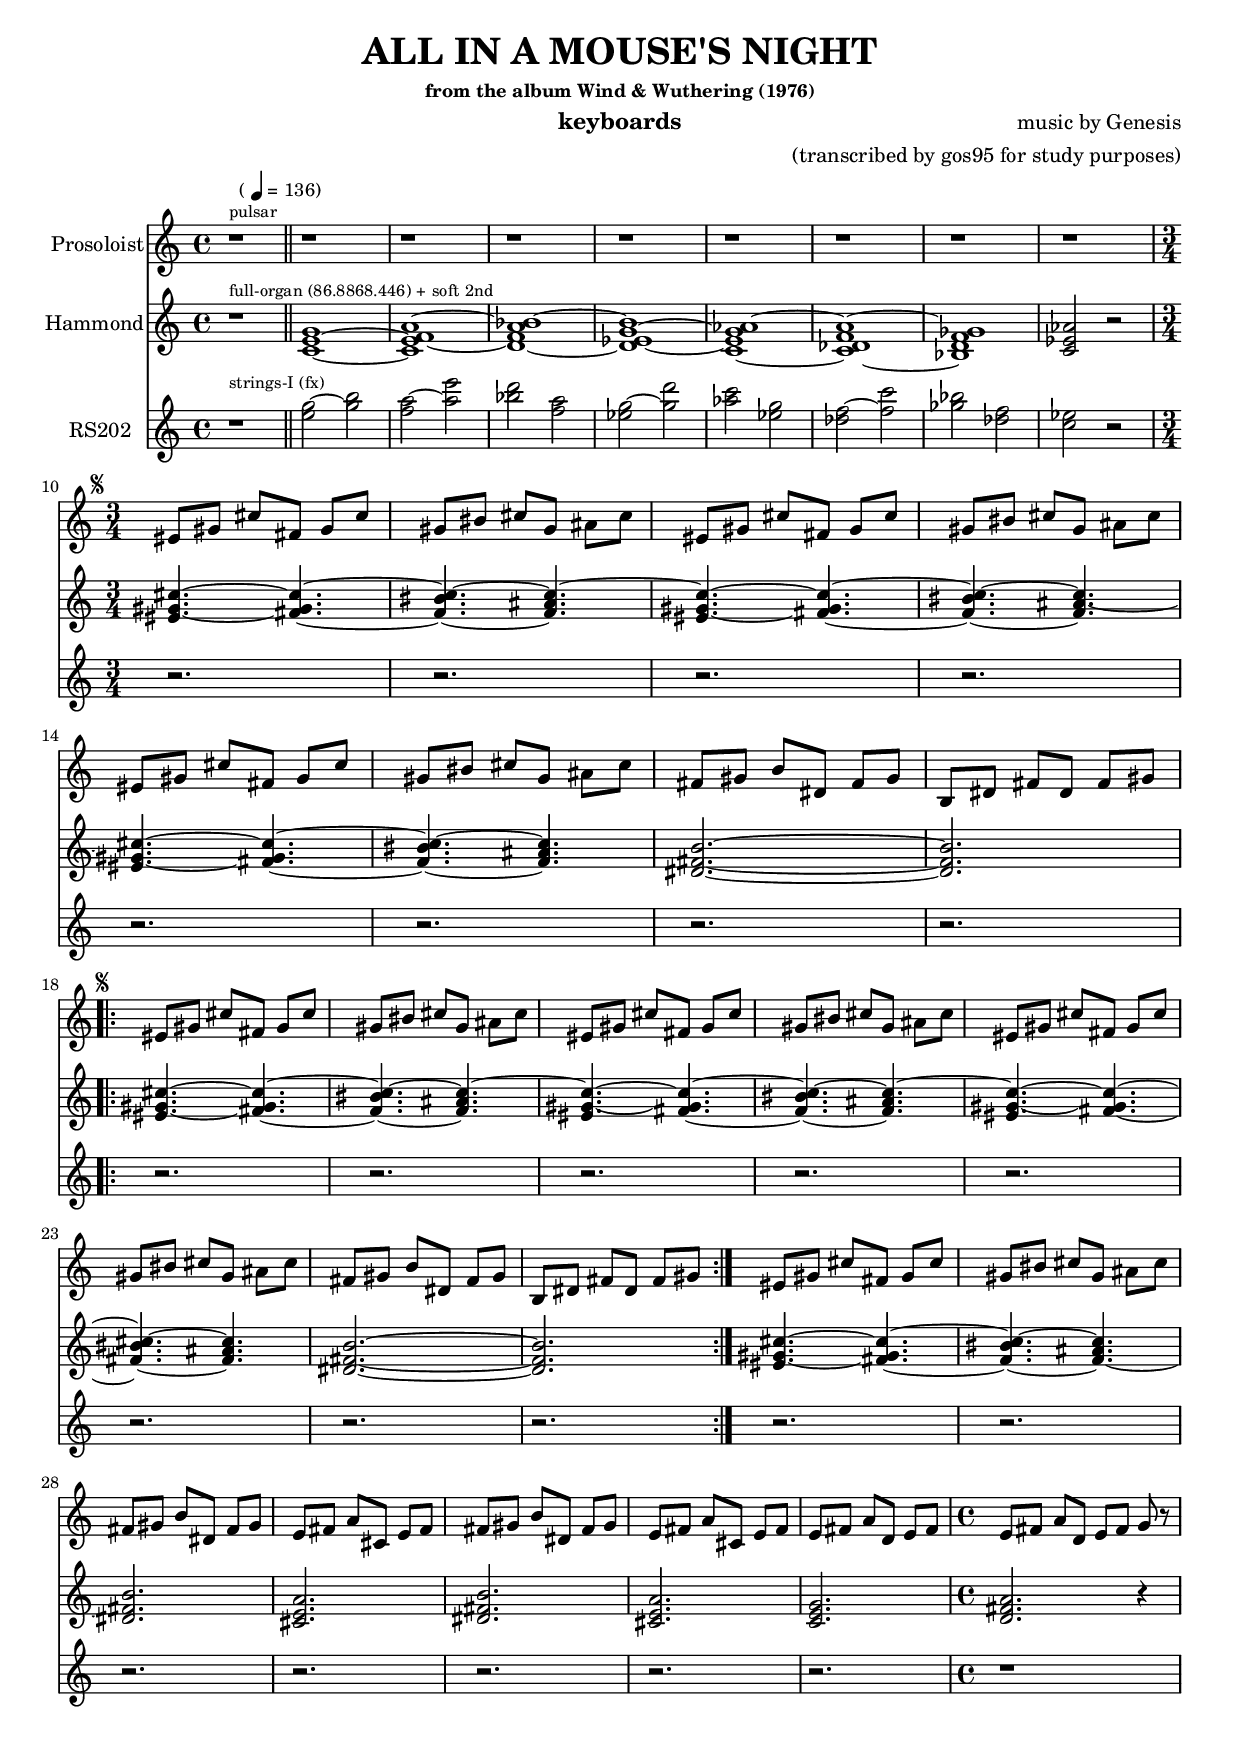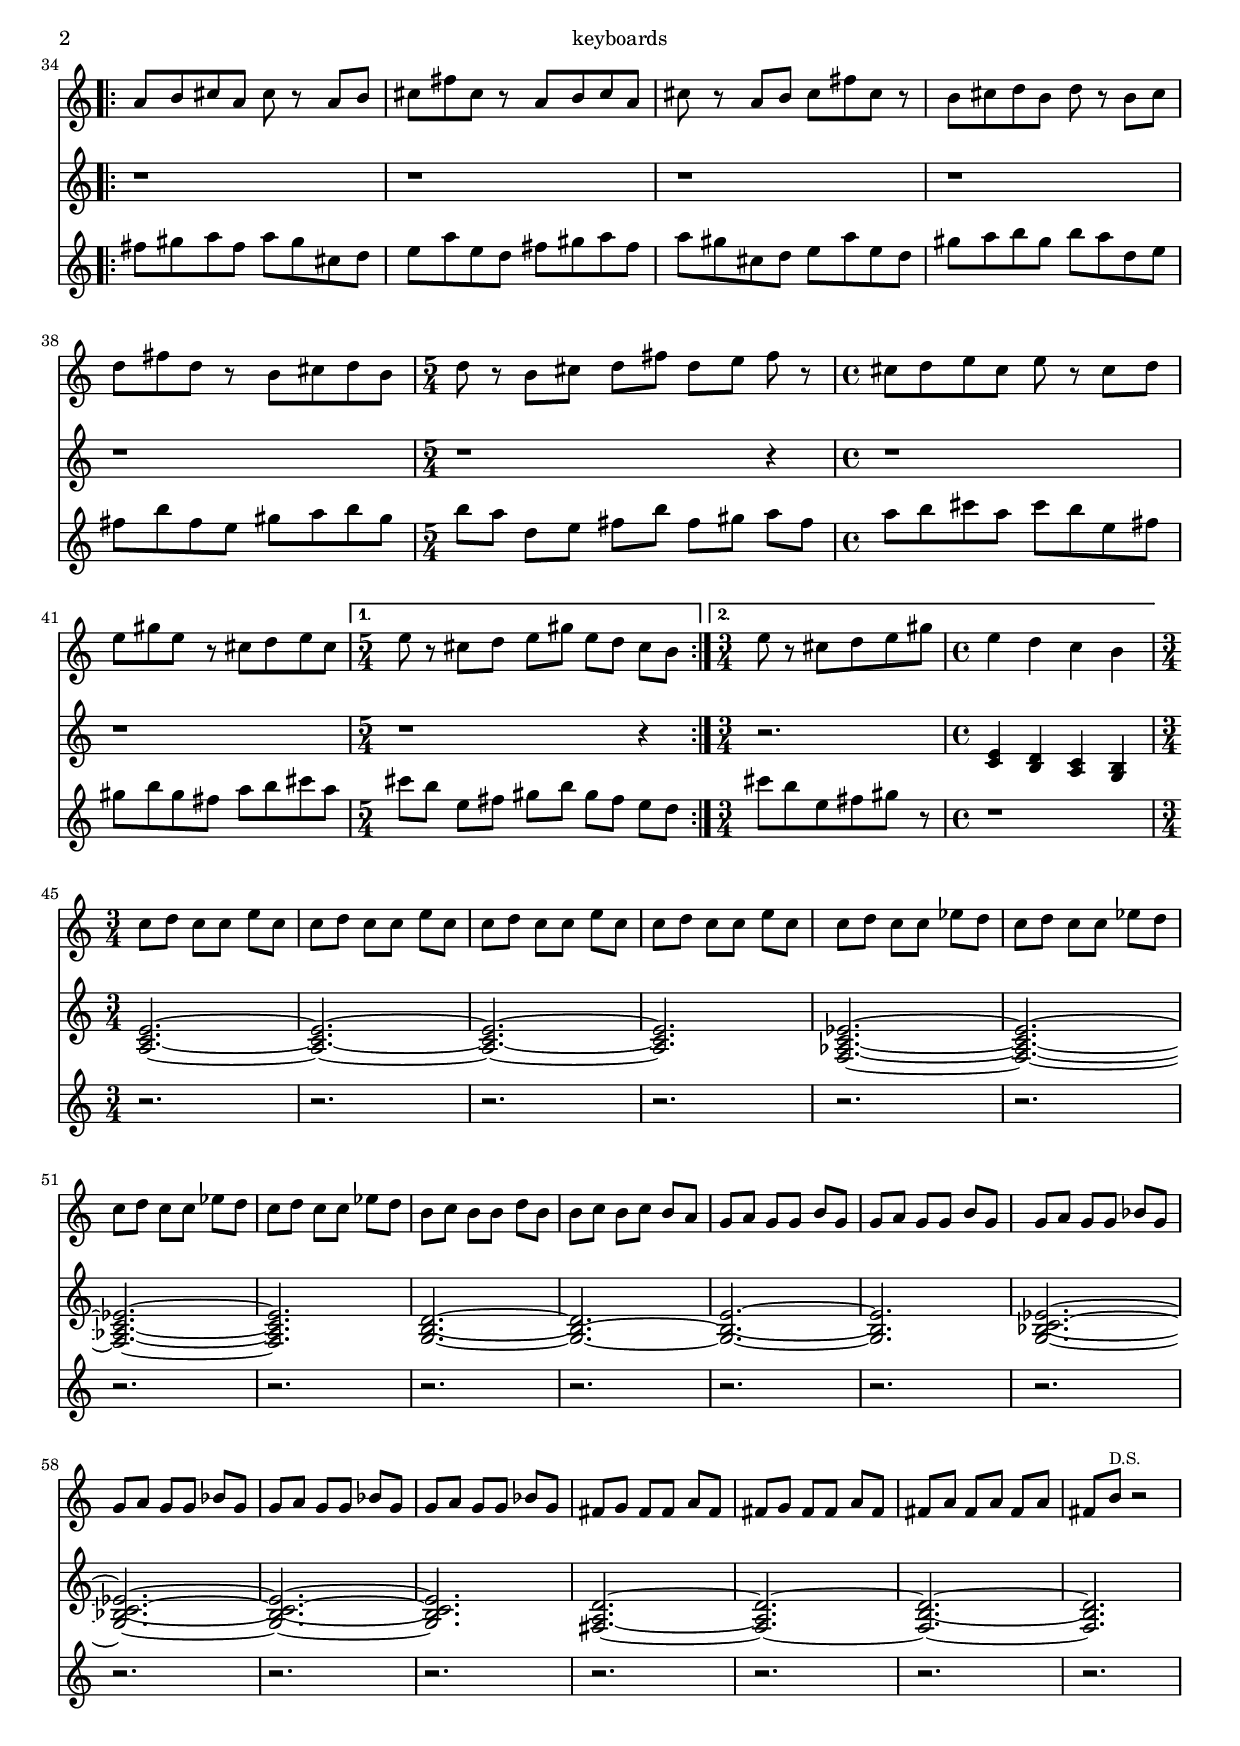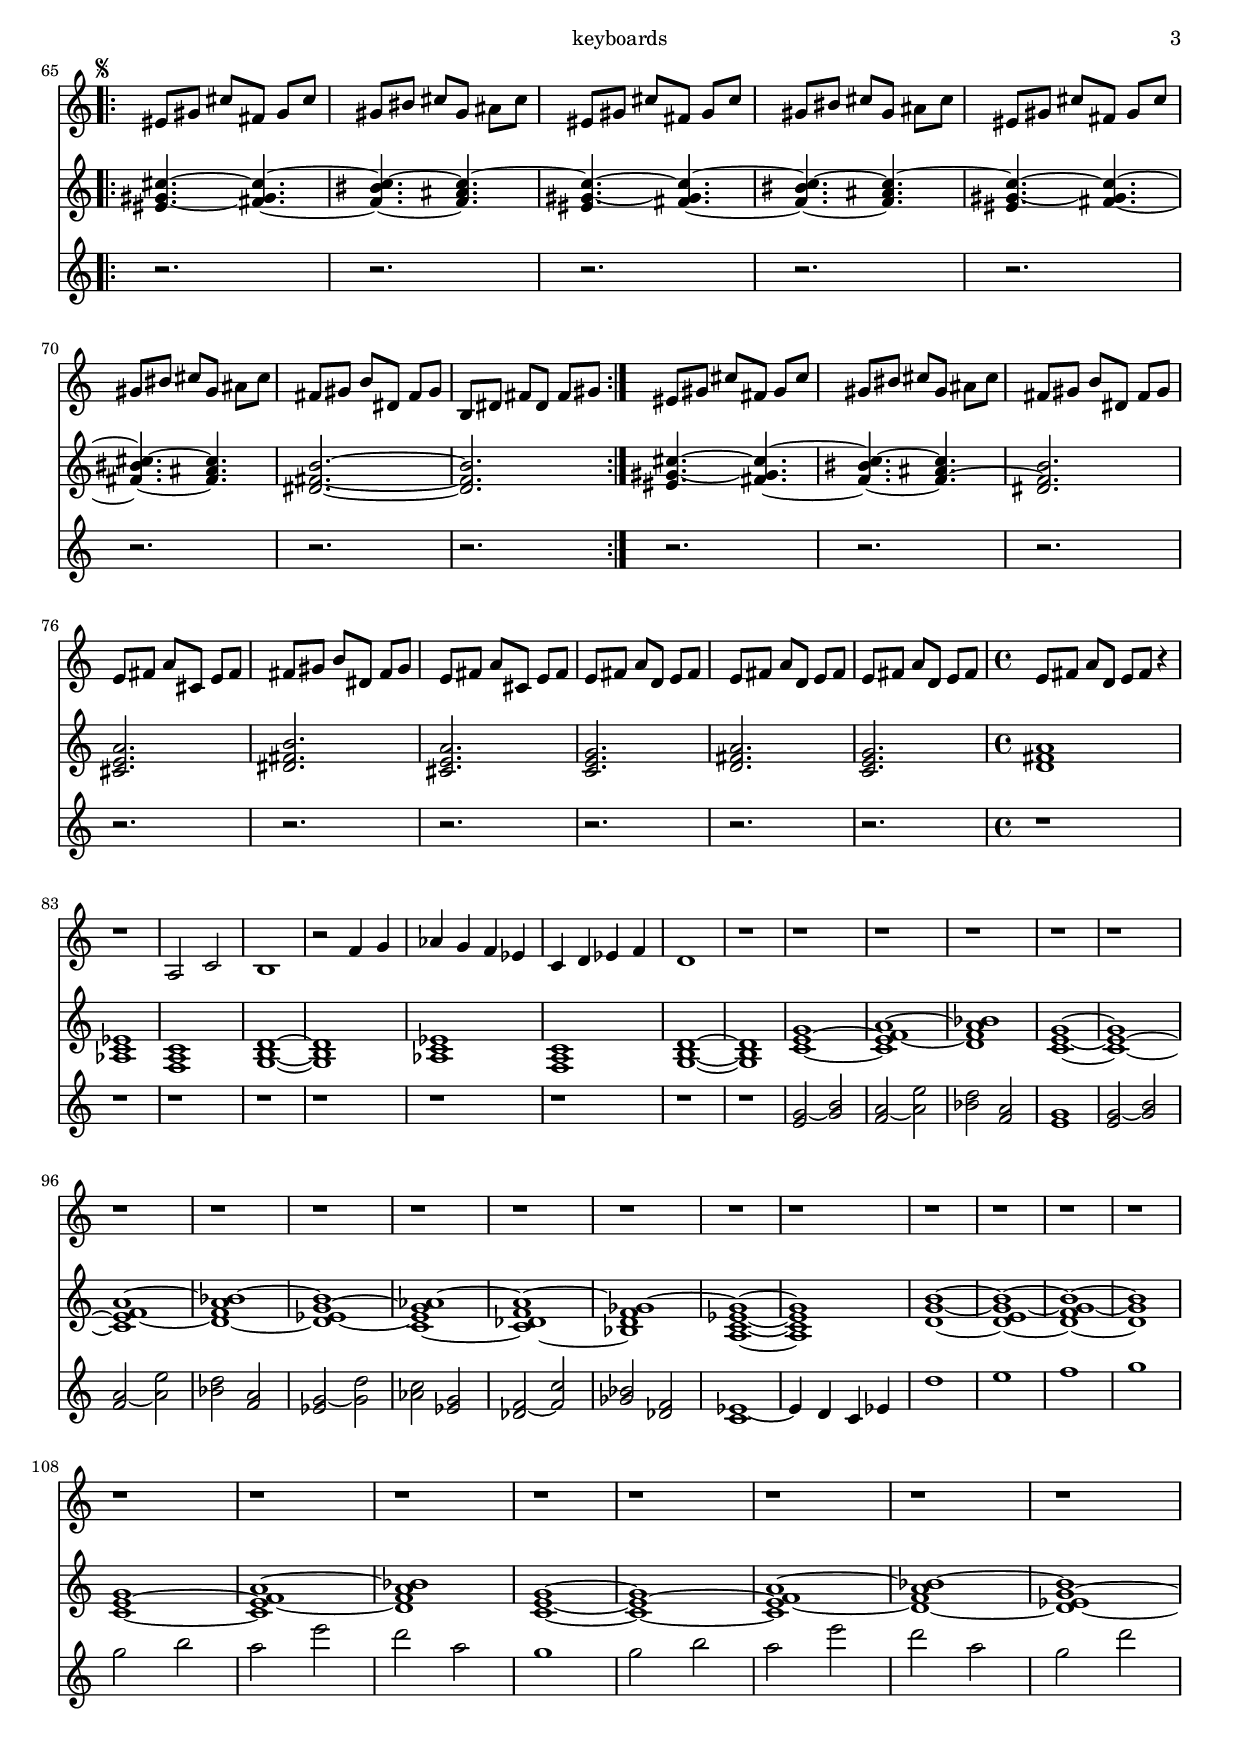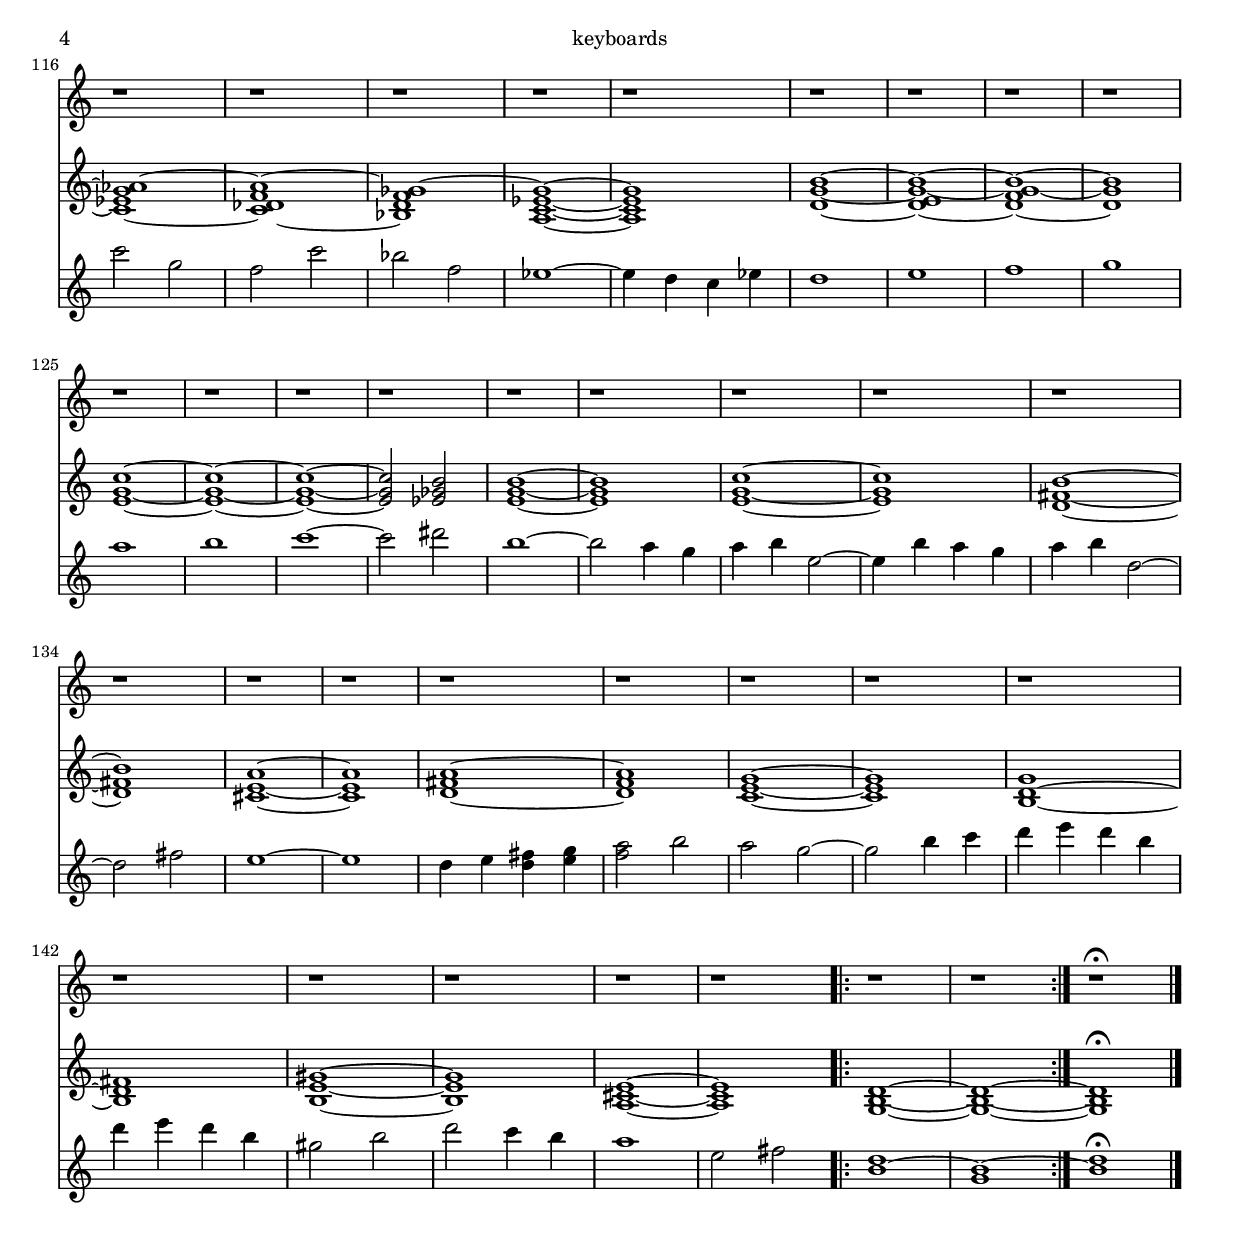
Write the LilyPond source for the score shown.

% ===========================================================================================================
% all-in-a-mouses-night.ly
%  _____ _        ___            _       ___ _    _      ___   __ _____ _         ___                 _    
% |_   _| |_  ___| _ ) __ _ _ _ | |__ __/ __(_)__| |___ / _ \ / _|_   _| |_  ___ / __|___ _ _  ___ __(_)___
%   | | | ' \/ -_) _ \/ _` | ' \| / /(_-<__ \ / _` / -_) (_) |  _| | | | ' \/ -_) (_ / -_) ' \/ -_|_-< (_-<
%   |_| |_||_\___|___/\__,_|_||_|_\_\/__/___/_\__,_\___|\___/|_|   |_| |_||_\___|\___\___|_||_\___/__/_/__/
%                                                                                                          
% Copyright (c) 2019 Alessandro Fraschetti (mail: gos95@gommagomma.net)
%
% Permission is hereby granted, free of charge, to any person obtaining a copy
% of this software and associated documentation files (the "Software"), to deal
% in the Software without restriction, including without limitation the rights
% to use, copy, modify, merge, publish, distribute, sublicense, and/or sell
% copies of the Software, and to permit persons to whom the Software is
% furnished to do so, subject to the following conditions:
% 
% The above copyright notice and this permission notice shall be included in all
% copies or substantial portions of the Software.
% 
% THE SOFTWARE IS PROVIDED "AS IS", WITHOUT WARRANTY OF ANY KIND, EXPRESS OR
% IMPLIED, INCLUDING BUT NOT LIMITED TO THE WARRANTIES OF MERCHANTABILITY,
% FITNESS FOR A PARTICULAR PURPOSE AND NONINFRINGEMENT. IN NO EVENT SHALL THE
% AUTHORS OR COPYRIGHT HOLDERS BE LIABLE FOR ANY CLAIM, DAMAGES OR OTHER
% LIABILITY, WHETHER IN AN ACTION OF CONTRACT, TORT OR OTHERWISE, ARISING FROM,
% OUT OF OR IN CONNECTION WITH THE SOFTWARE OR THE USE OR OTHER DEALINGS IN THE
% SOFTWARE.
% ===========================================================================================================


\version "2.12.3"
#(ly:set-option 'delete-intermediate-files #t)
#(set-global-staff-size 18)


% ===========================================================================================================
% ------------------------------------------  S E C T I O N S  ----------------------------------------------
% ===========================================================================================================


% -----------------------------------------------------------------------------------------------------------
% --  INTRO  ------------------------------------------------------------------------------------------------
% -----------------------------------------------------------------------------------------------------------
hammondIntroMajSeven = \relative c' {
    <c e g>1~
	<c e f a>1~
	<d f a bes>1~
	<d ees g bes>1~
	<c ees g aes>1~
	<c des f aes>1~
	<bes des f ges>1
	<c ees aes>2		r2
}
hammondIntro = \relative c {
    <e g c>1~	
	<f a c>1~
	<f bes d>1~
	<ees g bes>1~
	<ees aes c>1~
	<des f aes>1~
	<des ges bes>1
	<c ees aes>2		r2
}
hammondIntroHight = \relative c' {
    <c e g>1		
	<c f a>1
	<d f bes>1		
	<bes ees g>1
	<aes c ees>1	
	<aes des f>1
	<bes des ges>1	
	<aes c ees>2		r2
}
stringsIntro = \relative c'' {
    <e g>2~				<g b>2
	<f a>2~				<a e'>2
	<bes d>2			<f a>2
	<ees g>2~			<g d'>2
	<aes c>2			<ees g>2
	<des f>2~			<f c'>2
	<ges bes>2			<des f>2
	<c ees>2		r2
}
stringsIntroBis = \relative c'' {
    <e g>2~				<g b>2
	<f a>2~				<a e'>2
	<bes d>2~			<a bes>2
	<ees g>2~			<g d'>2
	<aes c>2~			<g aes>2
	<des f>2~			<f c'>2
	<ges bes>2~			<f ges>2
	<c ees>2		r2
}
restIntro = \relative c'' {
    r1 r1 r1 r1 r1 r1 r1 r1
}
% -----------------------------------------------------------------------------------------------------------
% --  TEMA 1  -----------------------------------------------------------------------------------------------
% -----------------------------------------------------------------------------------------------------------
prosoloistTemaOneA = \relative c' {
    \once \override Score.RehearsalMark.font-size = #-3
    \mark \markup { \musicglyph #"scripts.segno" }
    eis8[ gis] 		cis[ fis,]		gis[ cis]
	gis[  bis]		cis[ gis]		ais[ cis]

	eis,[ gis]		cis[ fis,]		gis[ cis]
	gis[  bis]		cis[ gis]		ais[ cis]

    eis,[ gis]		cis[ fis,]		gis[ cis]
	gis[  bis]		cis[ gis]		ais[ cis]

	fis,[ gis]		b[   dis,]		fis[ gis]
	b,[   dis]		fis[ dis]		fis[ gis]
}
prosoloistTemaOneB = \relative c' {
    eis8[ gis]		cis[ fis,]		gis[ cis]
	gis[  bis]		cis[ gis]		ais[ cis]

	fis,[ gis]		b[ dis,]		fis[ gis]
	e[    fis]		a[ cis,]		e[ fis]

    fis[  gis]		b[ dis,]		fis[ gis]
	e[    fis]		a[ cis,]		e[ fis]

	e[    fis]		a[ d,]			e[ fis]
	\time 4/4 e[    fis]		a[ d,]			e[ fis]		g8 r8
}
hammondTemaOneA = \relative c' {
    <eis gis cis>4.~	<fis gis cis>4.~
	<fis bis cis>4.~	<fis ais cis>4.~

    <eis gis cis>4.~	<fis gis cis>4.~
	<fis bis cis>4.~	<fis ais cis>4.~

	<eis gis cis>4.~	<fis gis cis>4.~
	<fis bis cis>4.~	<fis ais cis>4.

	<dis fis b>2.~
	<dis fis b>2.
}
hammondTemaOneB = \relative c' {
    <eis gis cis>4.~	<fis gis cis>4.~
	<fis bis cis>4.~	<fis ais cis>4.~

	<dis fis b>2.
	<cis e a>2.

	<dis fis b>2.
	<cis e a>2.

	<c e g>2.
	\time 4/4 <d fis a>2.   r4
}
restTemaOneA = \relative c'' {
    r2. r2. r2. r2. r2. r2. r2. r2.
}
restTemaOneB = \relative c'' {
    r2. r2. r2. r2. r2. r2. r2. \time 4/4 r1
}

prosoloistTemaOneBbis = \relative c' {
    eis8[ gis]		cis[ fis,]		gis[ cis]
	gis[  bis]		cis[ gis]		ais[ cis]

	fis,[ gis]		b[ dis,]		fis[ gis]
	e[    fis]		a[ cis,]		e[ fis]

    fis[  gis]		b[ dis,]		fis[ gis]
	e[    fis]		a[ cis,]		e[ fis]

	e[    fis]		a[ d,]			e[ fis]
	e[    fis]		a[ d,]			e[ fis]
	e[    fis]		a[ d,]			e[ fis]
	\time 4/4 e[    fis]		a[ d,]			e[ fis] r4
}
hammondTemaOneBbis = \relative c' {
    <eis gis cis>4.~	<fis gis cis>4.~
	<fis bis cis>4.~	<fis ais cis>4.~

	<dis fis b>2.
	<cis e a>2.

	<dis fis b>2.
	<cis e a>2.

	<c e g>2.
	<d fis a>2.
	<c e g>2.
	\time 4/4 <d fis a>1
}
restTemaOneBbis = \relative c'' {
    r2. r2. r2. r2. r2. r2.
    r2. r2. r2. \time 4/4 r1
}
% -----------------------------------------------------------------------------------------------------------
% --  TEMA 2  -----------------------------------------------------------------------------------------------
% -----------------------------------------------------------------------------------------------------------
prosoloistTemaTwoA = \relative c'' {
    \repeat volta 2 {
        a8 b cis a		cis r a b 
	    cis fis cis r 	a  b cis a
	    cis r a b		cis fis cis r

	    b8 cis d b		d r b8 cis
        d fis d r		b8 cis d b
	    \time 5/4
	    d r b8 cis		d fis d e fis r

	    \time 4/4
	    cis8 d e cis	e r cis8 d
	    e gis e r		cis8 d e cis
	} \alternative {
	    {\time 5/4	e r cis8 d		e gis e d cis b	}
	    {\time 3/4	e r cis8 d		e gis 		\time 4/4	e4 d c b}
	}
}
rmiTemaTwoA = \relative c'' {
    \repeat volta 2 {
        fis8 gis a fis	a gis cis, d 
	    e a e d  		fis8 gis a fis
	    a gis cis, d	e a e d

	    gis a b gis		b a d, e
        fis b fis e		gis a b gis
	    \time 5/4
	    b a d, e		fis b fis gis a fis

	    \time 4/4
	    a b cis a		cis b e, fis
	    gis b gis fis	a b cis a
	} \alternative {
	    {\time 5/4	cis b e, fis	gis b gis fis e d	}
	    {\time 3/4	cis' b e, fis	gis r   	\time 4/4	r1 \time 3/4}
	}
}
hammondTemaTwoA = \relative c' {
    \repeat volta 2 {
        r1 r1 r1 r1 r1
	    \time 5/4
	    r1 r4
	    \time 4/4
	    r1 r1
	} \alternative {
	    { \time 5/4  r1 r4 }
	    { \time 3/4	r2. 						\time 4/4	<c e>4 <b d> <a c> <g b> \time 3/4}
	}
}
restTemaTwoA = \relative c'' {
    \repeat volta 2 {
        r1 r1 r1 r1 r1
	    \time 5/4
	    r1 r4
	    \time 4/4
	    r1 r1
	} \alternative {
	    { \time 5/4  r1 r4 }
	    { \time 3/4	r2. 						\time 4/4	r1 \time 3/4}
	}
}


prosoloistTemaTwoB = \relative c'' {
    c8[ d]  c[ c] e[ c]
	c8[ d]  c[ c] e[ c]
	c8[ d]  c[ c] e[ c]
	c8[ d]  c[ c] e[ c]

	c8[ d]  c[ c] ees[ d]
	c8[ d]  c[ c] ees[ d]
	c8[ d]  c[ c] ees[ d]
	c8[ d]  c[ c] ees[ d]

	b8[ c]  b[ b] d[ b]
	b8[ c]  b[ c] b[ a]

	g8[ a]  g[ g] b[ g]
	g8[ a]  g[ g] b[ g]

	g8[ a]  g[ g] bes[ g]
	g8[ a]  g[ g] bes[ g]
	g8[ a]  g[ g] bes[ g]
	g8[ a]  g[ g] bes[ g]

	fis8[ g]  fis[ fis] a[ fis]
	fis8[ g]  fis[ fis] a[ fis]

	fis8[ a]  fis[ a] fis[ a]
	fis8[ b]  
			^\markup { \tiny {    D.S.} }
			r2
}
hammondTemaTwoB = \relative c' {
    <a c e>2.~			<a c e>2.~			<a c e>2.~			<a c e>2.
	<f aes c ees>2.~	<f aes c ees>2.~	<f aes c ees>2.~	<f aes c ees>2.
	<g b d>2.~			<g b d>2.~			<g b e>2.~			<g b e>2.
	<g bes c ees>2.~	<g bes c ees>2.~	<g bes c ees>2.~	<g bes c ees>2.
	<fis a d>2.~		<fis a d>2.~		<fis b d>2.~		<fis b d>2.
}
restTemaTwoB = \relative c'' {
    r2. r2. r2. r2.
	r2. r2. r2. r2.
	r2. r2. r2. r2.
	r2. r2. r2. r2.
	r2. r2. r2. r2.
}
% -----------------------------------------------------------------------------------------------------------
% --  BRIDGE E RIPRESA INTRO  -------------------------------------------------------------------------------
% -----------------------------------------------------------------------------------------------------------
prosoloistBridgeThree = \relative c'' {
	r1
	a,2 c2
	b1
	r2 f'4 g
	aes g f ees
	c d ees f
	d1
	r1
}
hammondBridgeThree = \relative c' {
	<aes c ees>1
	<f a c>1
	<g b d>1~
	<g b d>1
	<aes c ees>1
	<f a c>1
	<g b d>1~
	<g b d>1
}
restBridgeThree = \relative c'' {
    r1 r1 r1 r1 r1 r1 r1 r1
}
hammondRipresaIntro = \relative c' {
    <c e g>1~
	<c e f a>1~
	<d f a bes>1
    <c e g>1~

	<c e g>1~
	<c e f a>1~
	<d f a bes>1~
	<d ees g bes>1~
	<c ees g aes>1~
	<c des f aes>1~
	<bes des f ges>1~
	<a c ees ges>1~

	<a c ees ges>1
	<d g b>1~
	<d e g b>1~
	<d f g b>1~
	<d g b>1
}
stringsRipresaIntro = \relative c' {
    <e g>2~				<g b>2
	<f a>2~				<a e'>2
	<bes d>2			<f a>2
	<e g>1

    <e g>2~				<g b>2
	<f a>2~				<a e'>2
	<bes d>2			<f a>2
	<ees g>2~			<g d'>2
	<aes c>2			<ees g>2
	<des f>2~			<f c'>2
	<ges bes>2			<des f>2
	<c ees>1~

    ees4  d c ees
	d'1
	e1
	f1
	g1
}
stringsRipresaIntroSolo = \relative c''' {
    g2	b
	a	e'
	d   a
	g1

    g2	b
	a	e'
	d   a
	g   d'
	c   g
	f   c'
	bes f
	ees1~

    ees4  d c ees
	d1
	e1
	f1
	g1
}
restRipresaIntro = \relative c'' {
    r1 r1 r1 r1
    r1 r1 r1 r1 r1 r1 r1 r1
	r1 r1 r1 r1 r1
}
% -----------------------------------------------------------------------------------------------------------
% --  FINALE  -----------------------------------------------------------------------------------------------
% -----------------------------------------------------------------------------------------------------------
hammondFinale = \relative c' {
    <e g c>1~
	<e g c>1~
	<e g c>1~
	<e g c>2  <ees ges b>2

	<e g b>1~
	<e g b>1

	<e g c>1~
	<e g c>1

	<d fis b>1~
	<d fis b>1

	<cis e a>1~
	<cis e a>1

	<d fis a>1~
	<d f a>1

	<c e g>1~
	<c e g>1

	<b d g>1~
	<b d fis>1

	<b e gis>1~
	<b e gis>1

	<a cis e>1~
	<a cis e>1

    \repeat volta 3 {
	    <g b d>1~
	    <g b d>1~
	}
	<g b d>1\fermata
}
stringsFinale = \relative c''' {
    a1
	b1
	c1~
	c2	dis
	b1~
	b2	a4 g
	a b e,2~
	e4 b' a g
	a b d,2~
	d2  fis2
	e1~
	e1

	d4 e <d fis> <e g>
	<f a>2 b2
	a2  g2~
	g2  b4 c
	d e d b
	d e d b
	gis2 b
	d2 c4 b

	a1
	e2 fis

	\repeat volta 3 {
	    <b, d>1~
	    <g b>1~
	}
	<b d>1\fermata
}
restFinale = \relative c'' {
    r1 r1 r1 r1 r1 r1 r1 r1
	r1 r1 r1 r1 r1 r1 r1 r1
	r1 r1 r1 r1 r1 r1
	\repeat volta 3 {
	    r1~
	    r1~
	}
	r1\fermata
}
% ===========================================================================================================
% --------------------------------------------  B U I L D  --------------------------------------------------
% ===========================================================================================================
prosoloistPart = {
    \clef violin
	\time 4/4

	r1 ^\markup { \tiny {pulsar} }
	\bar "||"

	% -- INTRO --
	\restIntro
	\break

	% -- TEMA 1 instrumental --
	\time 3/4
	\prosoloistTemaOneA
	\break

	% -- TEMA 1
	\repeat volta 2 {
	    \prosoloistTemaOneA
	}
	\prosoloistTemaOneB
	\break

	% -- TEMA 2 --
	\prosoloistTemaTwoA
	\break
	\prosoloistTemaTwoB
	\break

	% D.S. e ripetizione TEMA 1
	\repeat volta 2 {
	    \prosoloistTemaOneA
	}
	\prosoloistTemaOneBbis
	\break

	% -- BRIDGE E RIPRESA INTRO
	\prosoloistBridgeThree
	\restRipresaIntro
	\break
	\restRipresaIntro
	\break

	% -- FINALE --
	\restFinale
	\bar "|."
}

hammondPart = {
    \clef violin
	\time 4/4

    r1 ^\markup { \tiny {full-organ (86.8868.446) + soft 2nd} }

	% -- INTRO --
	\hammondIntroMajSeven

	% -- TEMA 1 instrumental --
	\time 3/4
	\hammondTemaOneA

	% -- TEMA 1
	\repeat volta 2 {
	    \hammondTemaOneA
	}
	\hammondTemaOneB

	% -- TEMA 2 --
	\hammondTemaTwoA
	\hammondTemaTwoB

	% D.S. e ripetizione TEMA 1
	\repeat volta 2 {
	    \hammondTemaOneA
	}
	\hammondTemaOneBbis

	% -- BRIDGE E RIPRESA INTRO
	\hammondBridgeThree
	\hammondRipresaIntro
	\hammondRipresaIntro

	% -- FINALE --
	\hammondFinale
	
}

musicalboxPart = {
    \clef violin
	\time 4/4

    r1 ^\markup { \tiny {strings-I (fx)} }

	% -- INTRO --
	\stringsIntro

	% -- TEMA 1 instrumental --
	\time 3/4
	\restTemaOneA

	% -- TEMA 1
	\repeat volta 2 {
	    \restTemaOneA
	}
	\restTemaOneB

	% -- TEMA 2 --
	\rmiTemaTwoA
	\restTemaTwoB

	% D.S. e ripetizione TEMA 1
	\repeat volta 2 {
	    \restTemaOneA
	}
	\restTemaOneBbis
	
	% -- BRIDGE E RIPRESA INTRO
	\restBridgeThree
	\stringsRipresaIntro
	\stringsRipresaIntroSolo

	% -- FINALE --
	\stringsFinale
}


% ===========================================================================================================
% ---------------------------------------------  B O O K  ---------------------------------------------------
% ===========================================================================================================
\book {

    \header {
        title       = \markup {\larger "ALL IN A MOUSE'S NIGHT"}
        subtitle    = ""
        subsubtitle = "from the album Wind & Wuthering (1976)"
        instrument  = "keyboards"
        composer    = "music by Genesis"
        arranger    = "(transcribed by gos95 for study purposes)"
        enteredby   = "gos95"
        piece       = \markup { \bold "                             " \smaller { (\note #"4"#1 = 136) } }
%		copyright   = "Copyright (c) 2019 Alessandro Fraschetti (mail: gos95@gommagomma.net)"
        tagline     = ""
    }

    \score {
    <<
        \new Staff = "Prosoloist" \with { midiInstrument = #"brass section" }
        <<
            \set Staff.instrumentName = \markup { "Prosoloist" }
            \prosoloistPart
        >>
        \new Staff = "Hammond" \with { midiInstrument = #"rock organ" }
        <<
            \set Staff.instrumentName = \markup { "Hammond" }
            \hammondPart
        >>
        \new Staff = "RS202" \with { midiInstrument = #"violin" }
        <<
            \set Staff.instrumentName = \markup { "RS202" }
            \musicalboxPart
        >>
    >>
    \layout { \context { \override VerticalAlignment #'forced-distance = #8 } }
    \midi { \context { \Score tempoWholesPerMinute = #(ly:make-moment 136 4) } }
    }
}
% ===========================================================================================================